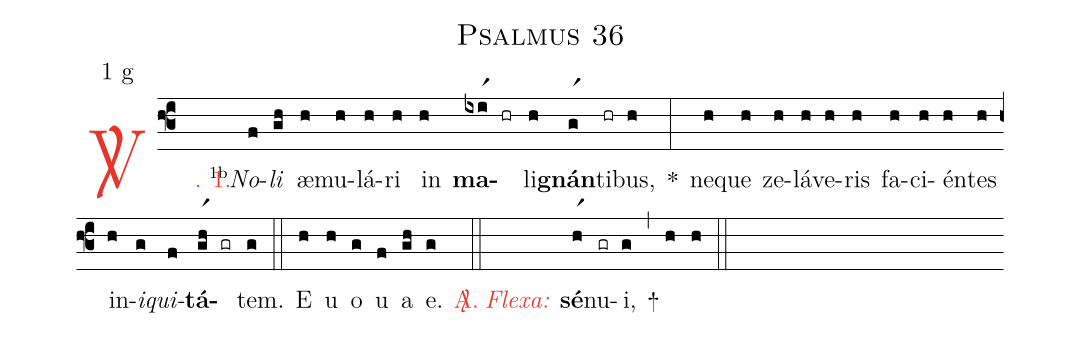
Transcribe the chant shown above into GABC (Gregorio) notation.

name: Psalmus 36;
mode: 1;
mode-differentia: g;
%%
(f3)

<c><sp>V/</sp>. 1.</c>() <v>\VSup{1b}</v><i>No</i>(f)<i>li</i>(gh) æ(h)mu(h)lá(h)ri(h) in(h) <b>ma</b>(ixir1)(hr)li(h)<b>gnán</b>(gr1)ti(hr)bus,(h) *(:) ne(h)que(h) ze(h)lá(h)ve(h)ris(h) fa(h)ci(h)én(h)tes(h) in(h)<i>i</i>(g)<i>qui</i>(f)<b>tá</b>(gr1h)(gr)tem.(g)

(::)

<eu>E(h) u(h) o(g) u(f) a(gh) e.</eu>(g)

<c><sp>A/</sp>.</c>(::)

<nlba><c><i>Flexa:</i></c>() <b>sé</b></nlba>(hr1)nu(gr)i,(g) +(,) (h) (h) (::)
